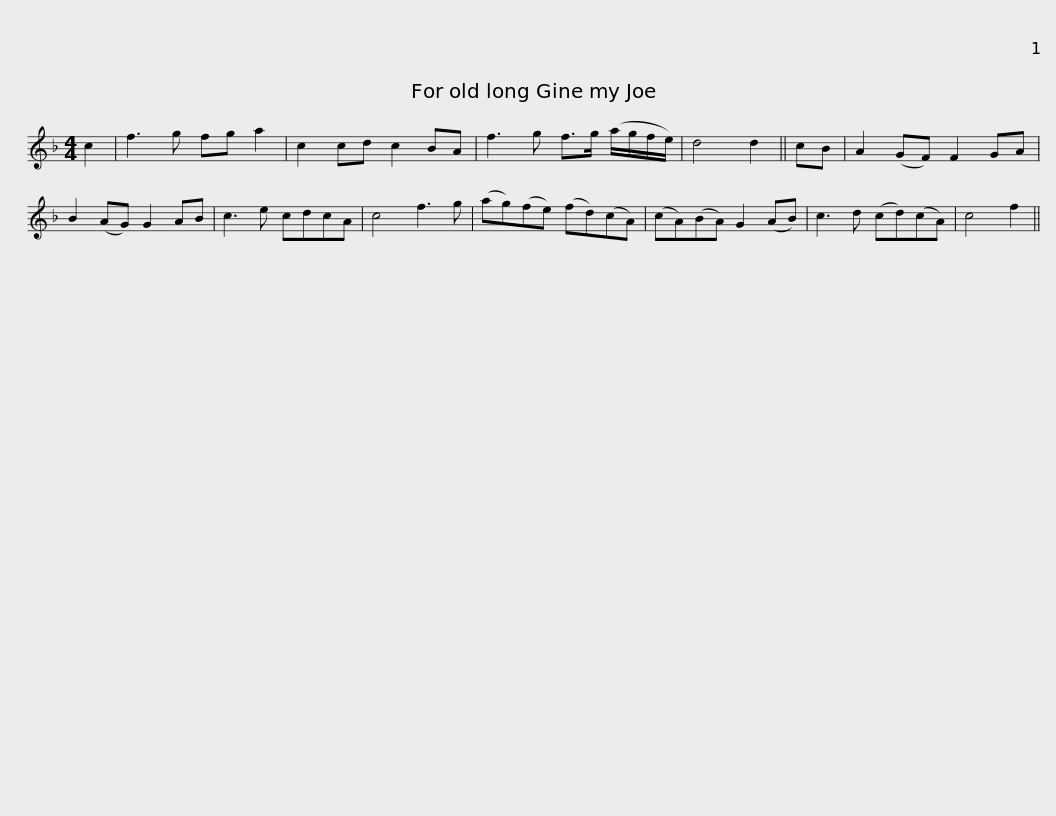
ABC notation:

X:1
L:1/8
M:4/4
I:linebreak $
K:F
V:1 treble
V:1
 c2 | f3 g fg a2 | c2 cd c2 BA | f3 g f>g (a/g/f/e/) | d4 d2 || %5
 cB | A2 (GF) F2 GA | B2 (AG) G2 AB |$ c3 e cdcA | c4 f3 g | %10
 (ag)(fe) (fd)(cA) | (cA)(BA) G2 (AB) | c3 d (cd)(cA) | c4 f2 || %14
